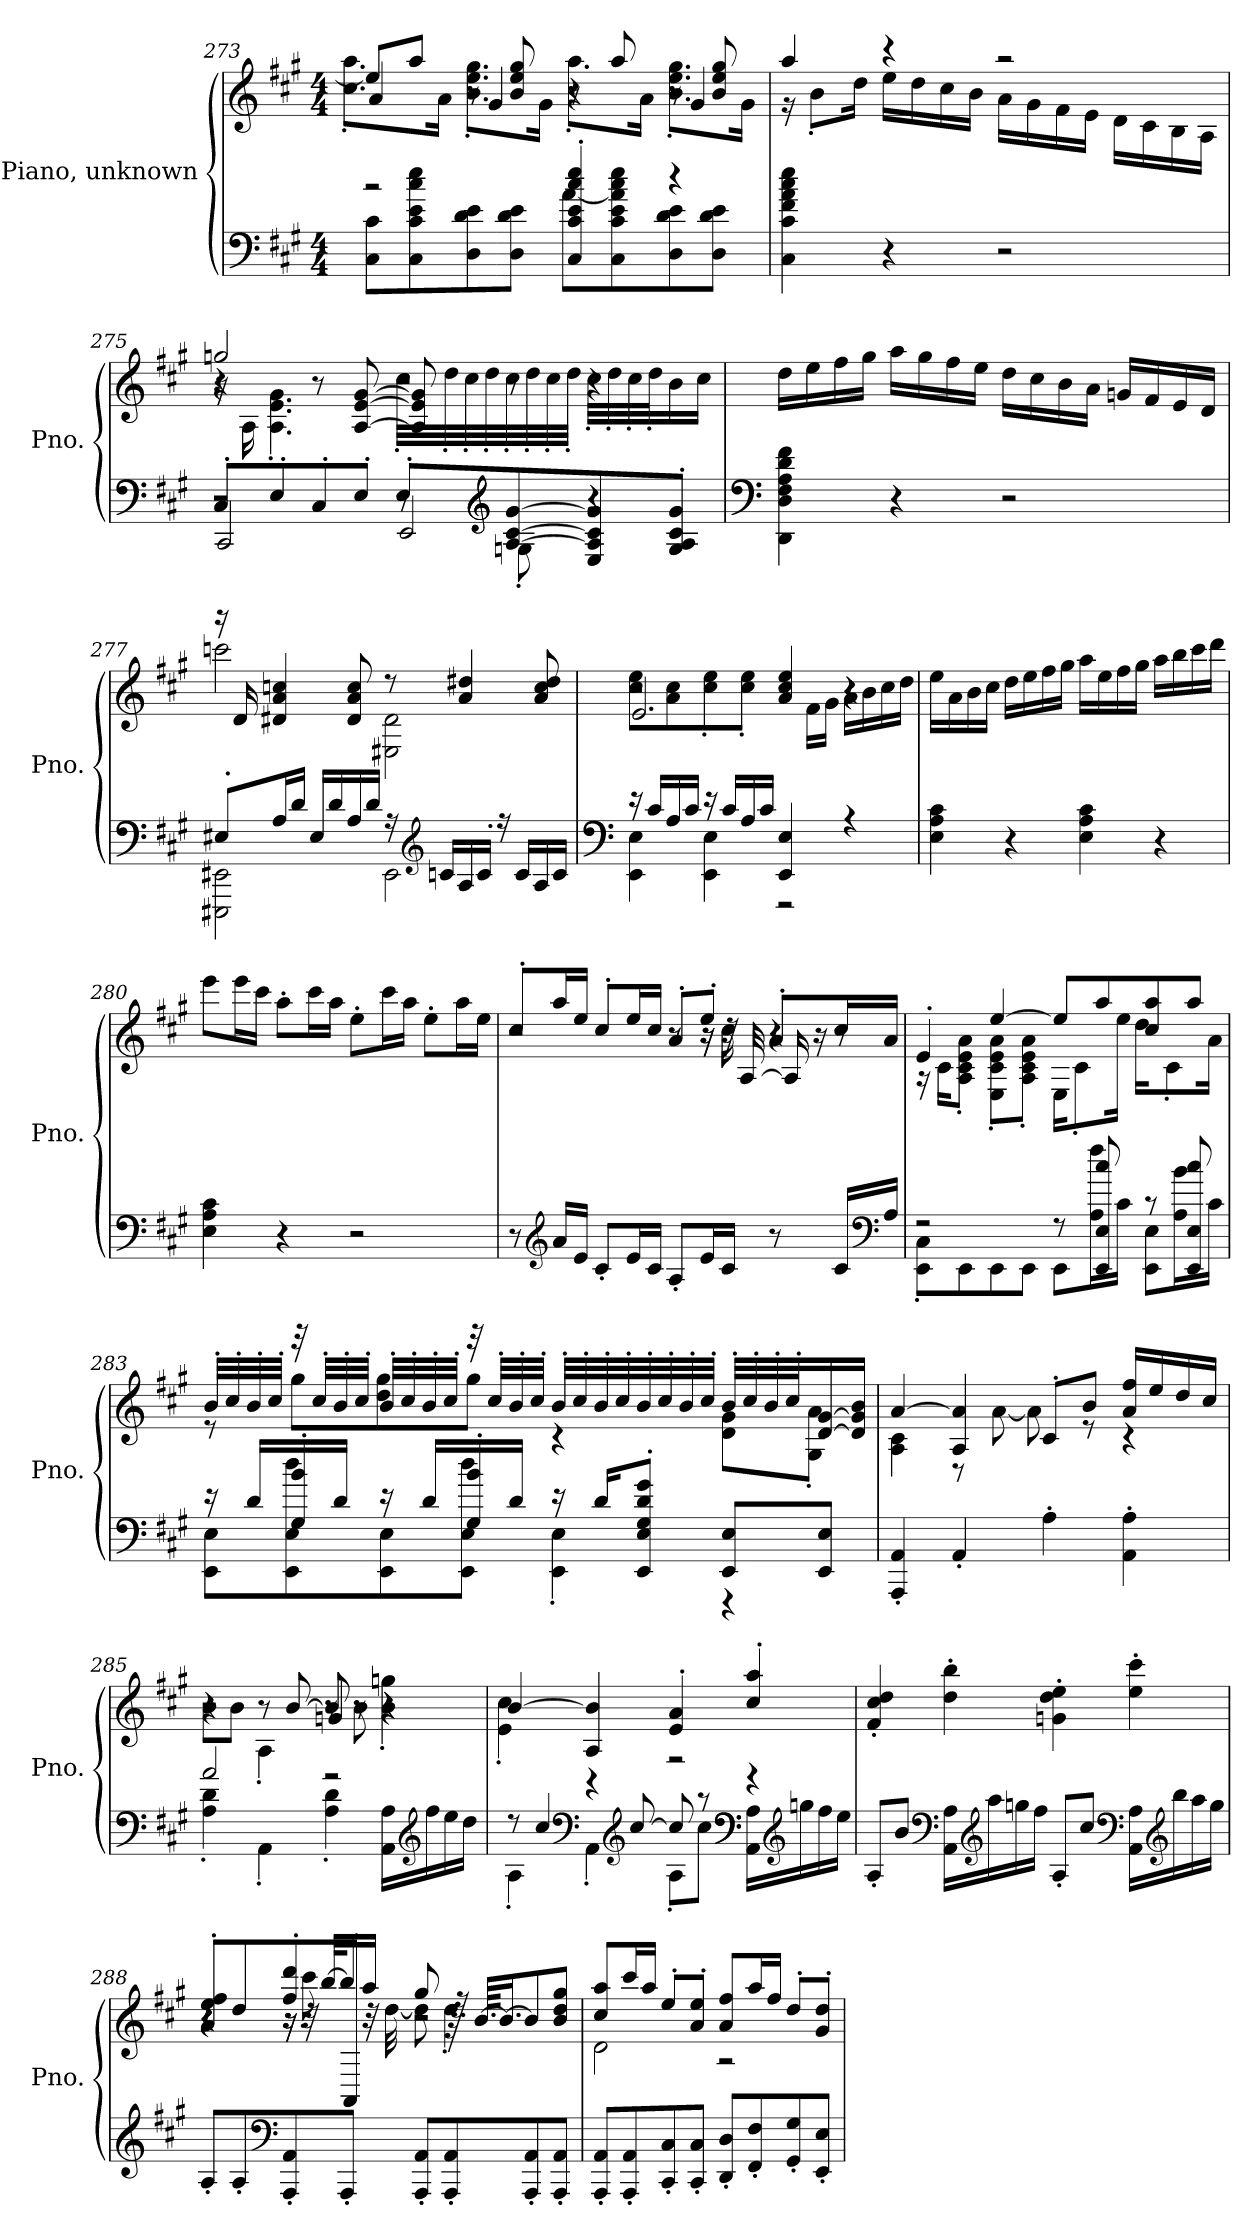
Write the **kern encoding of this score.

**kern	**kern
*part1	*part1
*staff2	*staff1
*I"Piano, unknown	*
*I'Pno.	*
!!LO:LB:g=z
*clefF4	*clefG2
*k[f#c#g#]	*k[f#c#g#]
*M4/4	*M4/4
=273	=273
*^	*^
*	*	*	*^
2r	8C#\ 8c#\L	8ee/L]	8.cc#\' 8.aa\'L	4a/
.	8C#\ 8c#\ 8e\ 8cc#\ 8ee\	8aa/J	.	.
.	.	.	16a\Jk	.
.	8D\ 8d\ 8e\	8r	8.b\' 8.ee\' 8.gg#\'L	4g#/
.	8D\ 8d\ 8e\J	8b/ 8ee/ 8gg#/	.	.
.	.	.	16g#\Jk	.
4C#/' 4c#/' 4e/' 4cc#/' 4ee/'	[8a\L	8r	8.aa'\L	4r
.	8C#\ 8c#\ 8e\ 8a\] 8cc#\ 8ee\	8aa/	.	.
.	.	.	16a\Jk	.
4r	8D\ 8d\ 8e\	8r	8.b\' 8.ee\' 8.gg#\'L	4g#/
.	8D\ 8d\ 8e\J	8b/ 8ee/ 8gg#/	.	.
.	.	.	16g#\Jk	.
*v	*v	*	*	*
*	*	*v	*v
=274	=274	=274
4C#\ 4c#\ 4f#\ 4a\ 4cc#\ 4ee\	4aa/	16r
.	.	8b'\L
.	.	16dd\Jk
4r	4r	16ee\LL
.	.	16dd\
.	.	16cc#\
.	.	16b\JJ
2r	2r	16a\LL
.	.	16g#\
.	.	16f#\
.	.	16e\JJ
.	.	16d\LL
.	.	16c#\
.	.	16B\
.	.	16A\JJ
!!LO:LB:g=z
=275	=275	=275
*^	*	*^
*	*^	*	*	*
8C#'/L	2r	2CC#/	2ggn/	16r	4r
.	.	.	.	16A\	.
8E'/	.	.	.	4.A\' 4.e\' 4.g#\'	.
8C#'/	.	.	.	.	8r
8E'/J	.	.	.	.	[8A/ [8e/ [8g#/
8E'/L	8r	2EE/	2r	32cc#'\LLL	8A/] 8e/] 8g#/]
.	.	.	.	32dd'\	.
.	.	.	.	32cc#'\	.
.	.	.	.	32dd'\	.
*clefG2	*	*	*	*	*
[8A/ [8c#/ [8g#/	8Gn'\	.	.	32cc#'\	8r
.	.	.	.	32dd'\	.
.	.	.	.	32cc#'\	.
.	.	.	.	32dd'\JJJ	.
8E/ 8A/] 8c#/] 8g#/]	4r	.	.	32cc#'\LLL	4r
.	.	.	.	32dd'\	.
.	.	.	.	32cc#'\	.
.	.	.	.	32dd'\J	.
8G/' 8A/' 8c#/' 8g#/'J	.	.	.	16b\	.
.	.	.	.	16cc#\JJ	.
*v	*v	*v	*	*	*
*	*v	*v	*v
=276	=276
*clefF4	*
4DD\ 4D\ 4F#\ 4A\ 4d\ 4f#\	16dd\LL
.	16ee\
.	16ff#\
.	16gg#\JJ
4r	16aa\LL
.	16gg#\
.	16ff#\
.	16ee\JJ
2r	16dd\LL
.	16cc#\
.	16b\
.	16a\JJ
.	16gn/LL
.	16f#/
.	16e/
.	16d/JJ
!!LO:LB:g=z
=277	=277
*^	*^
8E#X'/L	2EEE#X\ 2EE#X\	16r	2cccn\
.	.	16d/	.
16A/L	.	4d#X/ 4a/ 4ccn/	.
16d/JJ	.	.	.
16E#/LL	.	.	.
16d/	.	.	.
16A/	.	8d#/ 8a/ 8cc/	.
16d/JJ	.	.	.
16r	2EE#\	8r	2E#X\ 2d#\
*clefG2	*	*	*
16cn/LL	.	.	.
16A/	.	4a/ 4dd#X/	.
16c'/JJ	.	.	.
16r	.	.	.
16c/LL	.	.	.
16A/	.	8a/ 8cc/ 8dd#/	.
16c/JJ	.	.	.
*	*	*v	*v
=278	=278	=278
*clefF4	*	*
*	*	*^
*	*	*	*^
16r	4EE\ 4E\	2r	8cc#\ 8ee\L	2.e/
16c#/LL	.	.	.	.
16A/	.	.	8a\ 8cc#\	.
16c#/JJ	.	.	.	.
16r	4EE\ 4E\	.	8cc#\' 8ee\'	.
16c#/LL	.	.	.	.
16A/	.	.	8cc#\' 8ee\'J	.
16c#/JJ	.	.	.	.
4EE/ 4E/	2r	4a/ 4cc#/ 4ee/	8r	.
.	.	.	16f#\LL	.
.	.	.	16g#\JJ	.
4r	.	4r	16a\LL	4r
.	.	.	16b\	.
.	.	.	16cc#\	.
.	.	.	16dd\JJ	.
*v	*v	*	*	*
*	*v	*v	*v
!!LO:LB:g=z
=279	=279
4E\ 4A\ 4c#\	16ee\LL
.	16a\
.	16b\
.	16cc#\JJ
4r	16dd\LL
.	16ee\
.	16ff#\
.	16gg#\JJ
4E\ 4A\ 4c#\	16aa\LL
.	16ee\
.	16ff#\
.	16gg#\JJ
4r	16aa\LL
.	16bb\
.	16ccc#\
.	16ddd\JJ
=280	=280
4E\ 4A\ 4c#\	8eee\L
.	16eee\L
.	16ccc#\JJ
4r	8aa'\L
.	16ccc#\L
.	16aa\JJ
2r	8ee'\L
.	16ccc#\L
.	16aa\JJ
.	8ee'\L
.	16aa\L
.	16ee\JJ
!!LO:PB:g=z
=281	=281
*	*^
*	*	*^
8r	8cc#'/L	2r	2r
*clefG2	*	*	*
16a/LL	16aa/L	.	.
16e/JJ	16ee/JJ	.	.
8c#'/L	8cc#'/L	.	.
16e/L	16ee/L	.	.
16c#/JJ	16cc#/JJ	.	.
8A'/L	8a'/L	8r	8r
16e/L	8ee'/J	16r	16r
16c#/JJ	.	16cc#\	32r
.	.	.	[32A/
8r	8a'/L	4r	16A/]
.	.	.	16r
16c#/LL	16cc#/L	.	8r
*clefF4	*	*	*
16A/JJ	16a/JJ	.	.
*	*	*v	*v
=282	=282	=282
*^	*	*
2r	8EE\' 8C#\'L	4e'/	16r
.	.	.	16c#\KL
.	8EE\	.	8A\' 8c#\' 8e\' 8a\'J
.	8EE\	[4ee/	8E\' 8c#\' 8e\' 8a\'L
.	8EE\J	.	8A\' 8c#\' 8e\' 8a\'J
8r	8EE\L	8ee/L]	16E\KL
.	.	.	8c#'\
8EE/ 8E/ 8cc#/	16A\ 16ff#\L	8aa/	.
.	16c#\JJ	.	16ee\Jk
8r	8EE\ 8E\L	8cc#/ 8aa/	16dd\KL
.	.	.	8c#'\
8EE/ 8E/ 8cc#/	16A\ 16b\L	8aa/J	.
.	16c#\JJ	.	16a\Jk
!!LO:LB:g=z	!!
=283	=283	=283	=283
16r	8EE\ 8E\L	32b'/LLL	8r
.	.	32cc#'/	.
16d/LL	.	32b'/	.
.	.	32cc#'/JJJ	.
16G#/' 16b/'	8EE\ 8E\ 8dd\	32r	8gg#\L
.	.	32cc#'/LLL	.
16d/JJ	.	32b'/	.
.	.	32cc#'/JJJ	.
16r	8EE\ 8E\	32b'/LLL	8dd\ 8gg#\
.	.	32cc#'/	.
16d/LL	.	32b'/	.
.	.	32cc#'/JJJ	.
16G#/' 16b/'	8EE\ 8E\ 8dd\J	32r	8gg#\J
.	.	32cc#'/LLL	.
16d/JJ	.	32b'/	.
.	.	32cc#'/JJJ	.
16r	4EE\' 4E\'	32b'/LLL	4r
.	.	32cc#'/	.
16d/KL	.	32b'/	.
.	.	32cc#'/	.
8EE/' 8E/' 8G#/' 8d/' 8g#/'J	.	32b'/	.
.	.	32cc#'/	.
.	.	32b'/	.
.	.	32cc#'/JJJ	.
8EE/ 8E/L	4r	32b'/LLL	8d\ 8g#\L
.	.	32cc#'/	.
.	.	32b'/	.
.	.	32cc#'/J	.
8EE/ 8E/J	.	[16d/ [16g#/	8G#\' 8a\'J
.	.	16d/] 16g#/] 16b/JJ	.
*v	*v	*	*
=284	=284	=284
4AAA/' 4AA/'	[4a/	4A\ 4c#\
4AA'/	4A/ 4a/]	8r
.	.	[8a\
4A'\	8c#'/L	8a\]
.	8b/J	8r
4AA\' 4A\'	16a/ 16ff#/LL	4r
.	16ee/	.
.	16dd/	.
.	16cc#/JJ	.
!!LO:LB:g=z
=285	=285	=285
*^	*	*^
2a/	4A\' 4d\'	4r	8b\L	2r
.	.	.	8b\J	.
.	4AA'\	8r	4A'\	.
.	.	[8b/	.	.
2r	4A\' 4d\'	8b/]	8r	4gn/
.	.	8r	8b\	.
.	16AA\ 16A\LL	4r	4b\' 4ggn\'	4r
*clefG2	*	*	*	*
.	16ff#\	.	.	.
.	16ee\	.	.	.
.	16dd\JJ	.	.	.
*	*	*	*v	*v
=286	=286	=286	=286
8r	4A'\	[4b/	4e\' 4cc#\'
4cc#/	.	.	.
*clefF4	*	*	*
.	4AA'\	4A/ 4b/]	4r
*clefG2	*	*	*
[8cc#/	.	.	.
8cc#/]	8A'\L	4e/' 4a/'	2r
8r	8cc#\J	.	.
*clefF4	*	*	*
4r	16AA\ 16A\LL	4cc#/' 4aa/'	.
*clefG2	*	*	*
.	16ggn\	.	.
.	16ff#\	.	.
.	16ee\JJ	.	.
*v	*v	*	*
*	*v	*v
!!LO:LB:g=z
=287	=287
8A'/L	4f#/' 4cc#/' 4dd/'
8b/J	.
*clefF4	*
16AA\ 16A\LL	4dd\' 4bb\'
*clefG2	*
16aa\	.
16ggn\	.
16ff#\JJ	.
8A'/L	4gn\' 4dd\' 4ee\'
8cc#/J	.
*clefF4	*
16AA\ 16A\LL	4ee\' 4ccc#\'
*clefG2	*
16bb\	.
16aa\	.
16gg\JJ	.
=288	=288
*	*^
*	*	*^
8A'/L	4r	4r	8a/' 8ee/' 8ff#/'L
8A'/	.	.	8dd/
*clefF4	*	*	*
8AAA/' 8AA/'	16r	16r	8ff#/' 8ddd/'
.	32r	8ccc#'\	.
.	[32bb/KLL	.	.
8AAA'/J	16bb/]	.	8AA'/J
.	16aa/JJ	32r	.
.	.	[32dd\	.
8AAA/' 8AA/'L	2r	8dd\]	8gg#/
8AAA/' 8AA/'	.	4.dd'\	128r
.	.	.	[64.b/KKLL
.	.	.	16.b/J_
8AAA/' 8AA/'	.	.	8b/]
8AAA/' 8AA/'J	.	.	8b/ 8dd/ 8gg#/J
*	*	*v	*v
!!LO:LB:g=z
=289	=289	=289
8AAA/' 8AA/'L	8cc#/ 8aa/L	2d\
8AAA/' 8AA/'	16ccc#/L	.
.	16aa/JJ	.
8CC#/' 8C#/'	8ee'/L	.
8CC#/' 8C#/'J	8a/' 8ee/'J	.
8DD/' 8D/'L	8a/ 8ff#/L	2r
8FF#/' 8F#/'	16aa/L	.
.	16ff#/JJ	.
8GG#/' 8G#/'	8dd'/L	.
8EE/' 8E/'J	8g#/' 8dd/'J	.
*	*v	*v
=	=
*-	*-
